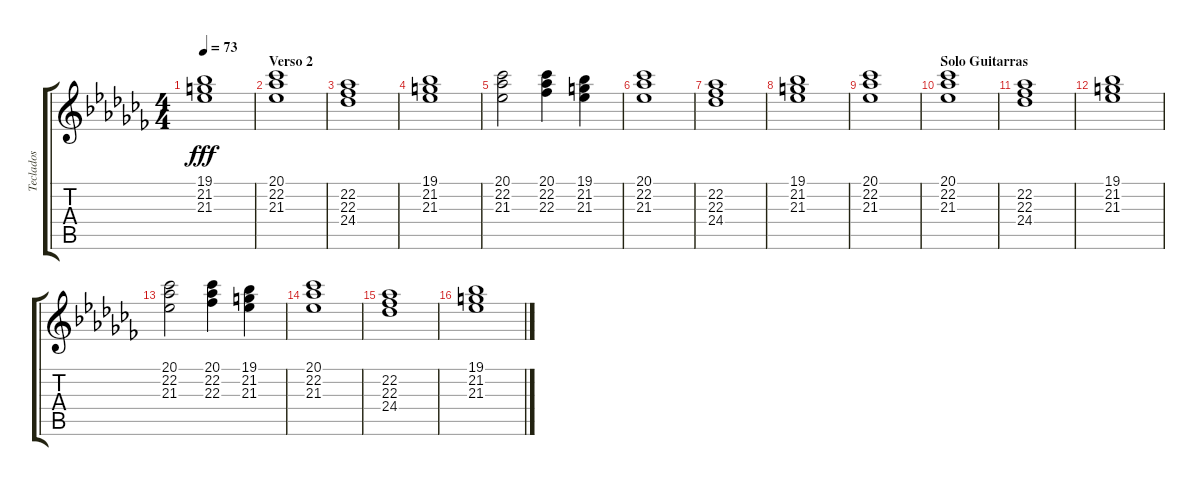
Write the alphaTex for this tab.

\track ("Teclados" "Teclados") {instrument stringensemble1}
\staff {score tabs}
\tuning (Eb4 Bb3 Gb3 Db3 Ab2 Eb2) {hide}
\ts (4 4)
\tempo 73
\clef g2
\ks abminor
(19.1 21.2 21.3).1{dy fff} |
\section ("" "Verso 2")
(20.1 22.2 21.3).1 |
(22.2 22.3 24.4).1 |
(19.1 21.2 21.3).1 |
(20.1 22.2 21.3).2 (20.1 22.2 22.3).4 (19.1 21.2 21.3).4 |
(20.1 22.2 21.3).1 |
(22.2 22.3 24.4).1 |
(19.1 21.2 21.3).1 |
(20.1 22.2 21.3).1 |
\section ("" "Solo Guitarras")
(20.1 22.2 21.3).1 |
(22.2 22.3 24.4).1 |
(19.1 21.2 21.3).1 |
(20.1 22.2 21.3).2 (20.1 22.2 22.3).4 (19.1 21.2 21.3).4 |
(20.1 22.2 21.3).1 |
(22.2 22.3 24.4).1 |
(19.1 21.2 21.3).1
